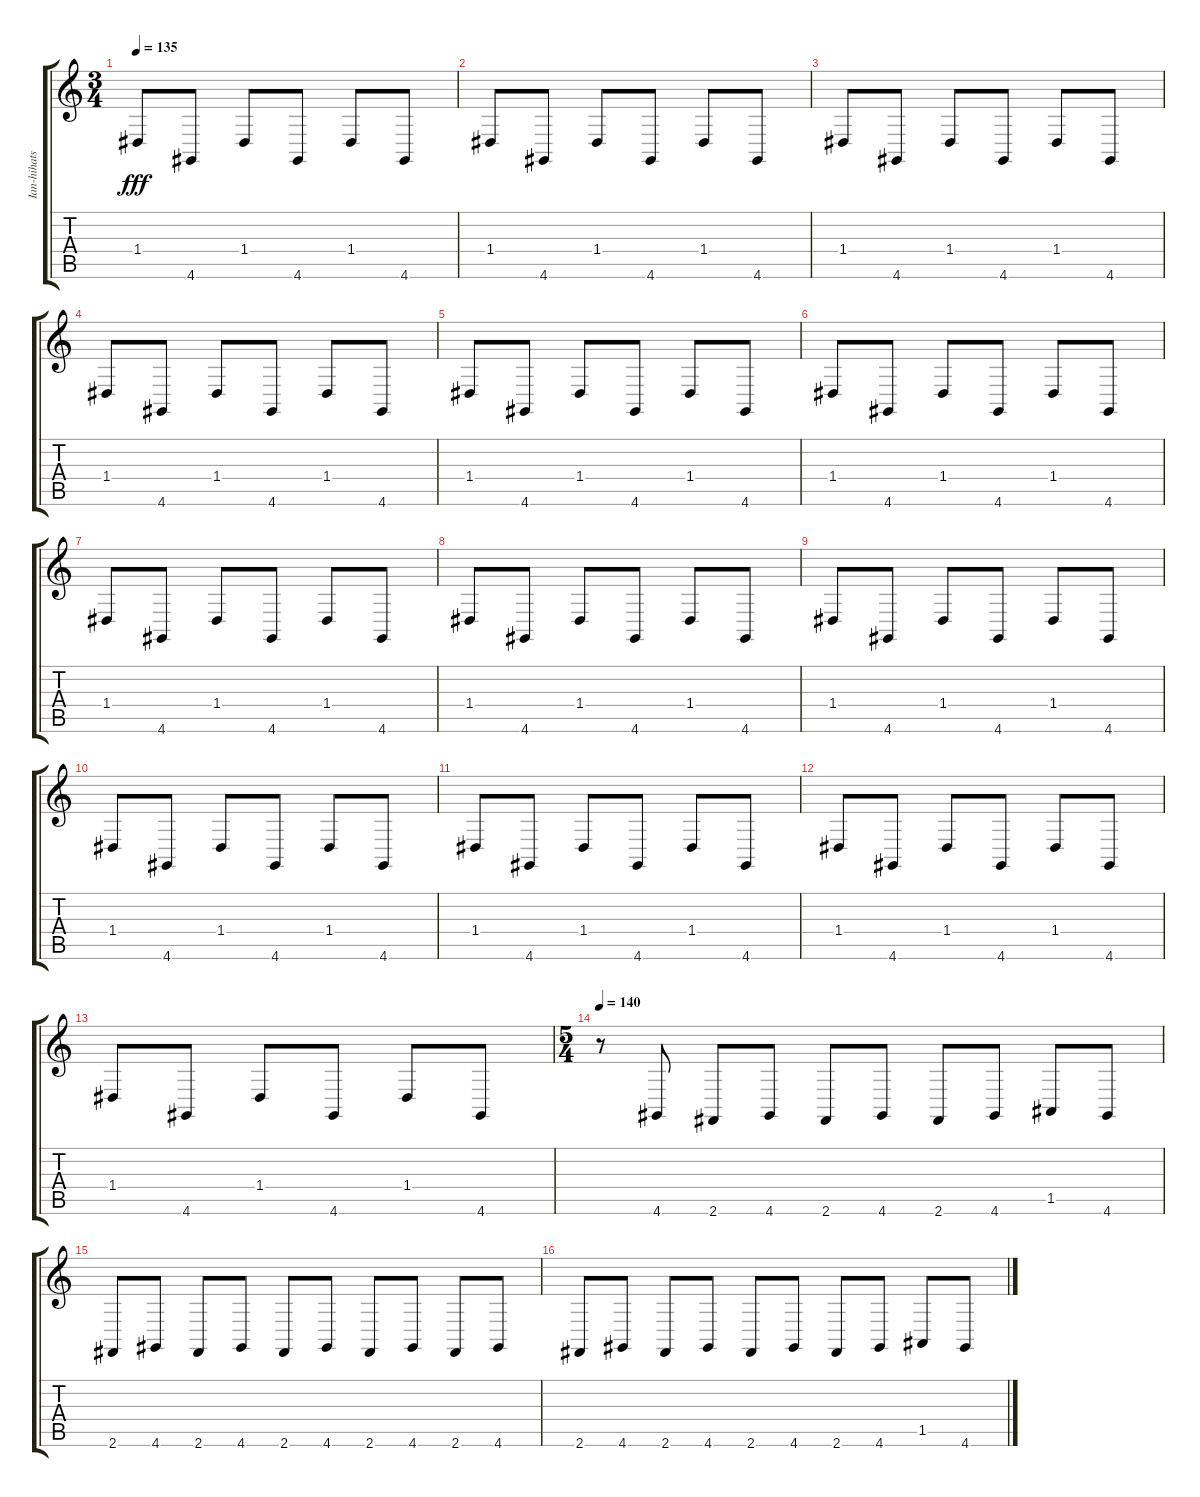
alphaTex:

\track ("Ian-hihats" "Ian-hihats") {instrument acousticgrandpiano}
\staff {score tabs}
\tuning (E4 B3 G3 D3 A2 E2) {hide}
\ts (3 4)
\tempo 135
\clef g2
\ks c
1.4.8{dy fff} 4.6.8 1.4.8 4.6.8 1.4.8 4.6.8 |
1.4.8 4.6.8 1.4.8 4.6.8 1.4.8 4.6.8 |
1.4.8 4.6.8 1.4.8 4.6.8 1.4.8 4.6.8 |
1.4.8 4.6.8 1.4.8 4.6.8 1.4.8 4.6.8 |
1.4.8 4.6.8 1.4.8 4.6.8 1.4.8 4.6.8 |
1.4.8 4.6.8 1.4.8 4.6.8 1.4.8 4.6.8 |
1.4.8 4.6.8 1.4.8 4.6.8 1.4.8 4.6.8 |
1.4.8 4.6.8 1.4.8 4.6.8 1.4.8 4.6.8 |
1.4.8 4.6.8 1.4.8 4.6.8 1.4.8 4.6.8 |
1.4.8 4.6.8 1.4.8 4.6.8 1.4.8 4.6.8 |
1.4.8 4.6.8 1.4.8 4.6.8 1.4.8 4.6.8 |
1.4.8 4.6.8 1.4.8 4.6.8 1.4.8 4.6.8 |
1.4.8 4.6.8 1.4.8 4.6.8 1.4.8 4.6.8 |
\ts (5 4)
\tempo 140
r.8 4.6.8 2.6.8 4.6.8 2.6.8 4.6.8 2.6.8 4.6.8 1.5.8 4.6.8 |
2.6.8 4.6.8 2.6.8 4.6.8 2.6.8 4.6.8 2.6.8 4.6.8 2.6.8 4.6.8 |
2.6.8 4.6.8 2.6.8 4.6.8 2.6.8 4.6.8 2.6.8 4.6.8 1.5.8 4.6.8
